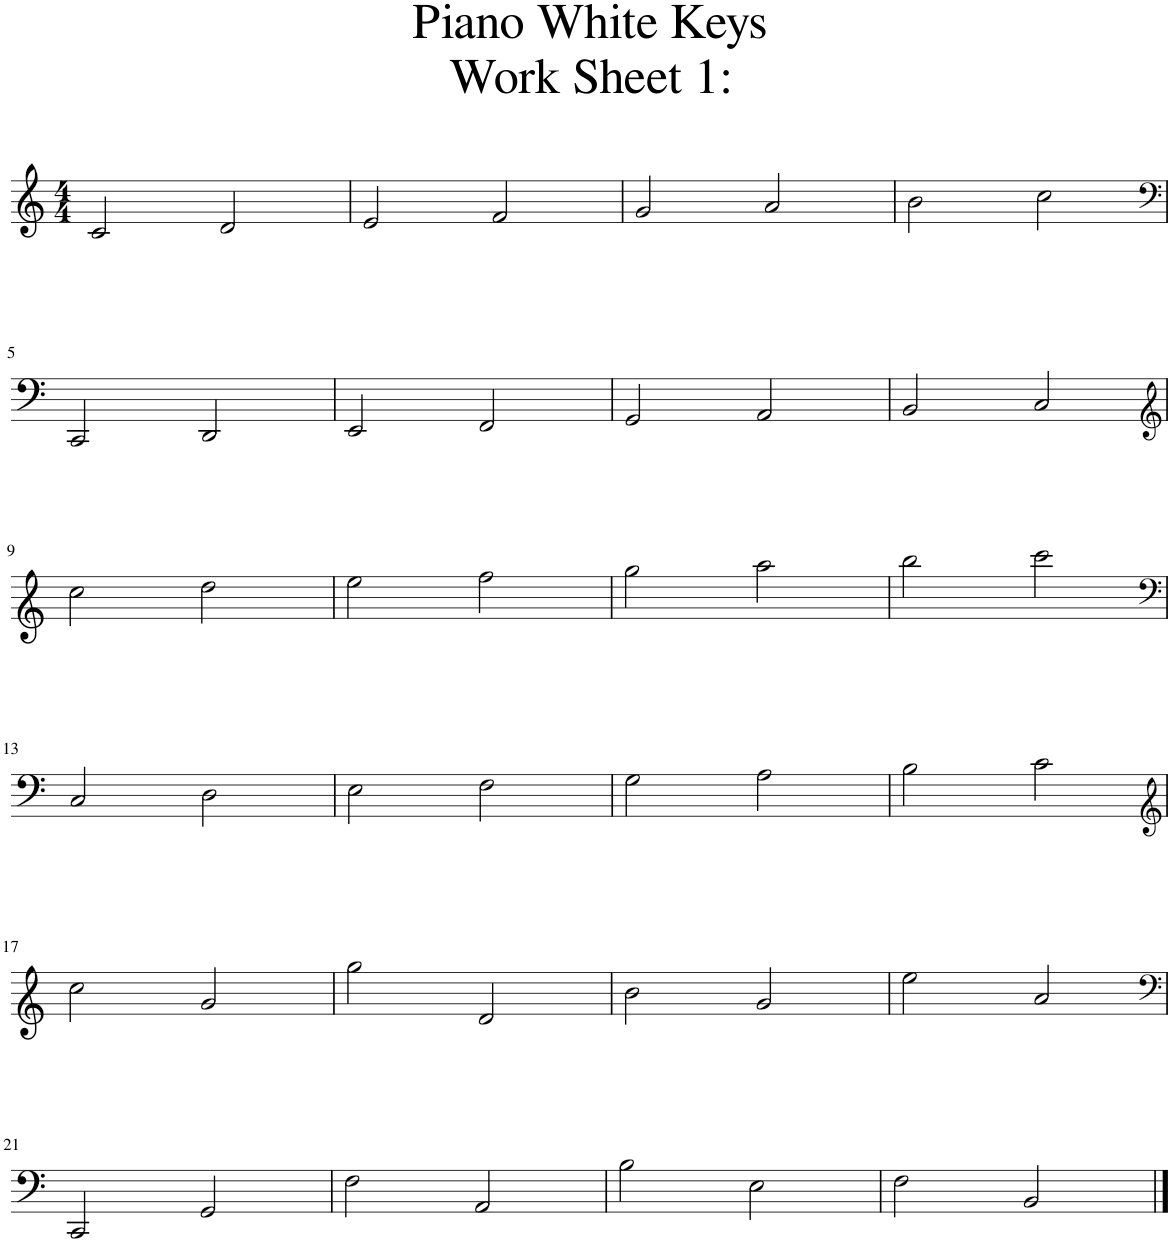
**kern
*part1
*staff1
*I"Piano
*I'Pno.
*clefG2
*k[]
*M4/4
=1
2c/
2d/
=2
2e/
2f/
=3
2g/
2a/
=4
2b\
2cc\
!!LO:LB:g=z
=5
*clefF4
2CC/
2DD/
=6
2EE/
2FF/
=7
2GG/
2AA/
=8
2BB/
2C/
!!LO:LB:g=z
=9
*clefG1
2ee\
2ff\
=10
2gg\
2aa\
=11
2bb\
2ccc\
=12
2ddd\
2eee\
!!LO:LB:g=z
=13
*clefF4
2C/
2D\
=14
2E\
2F\
=15
2G\
2A\
=16
2B\
2c\
!!LO:LB:g=z
=17
*clefG1
2ee\
2b/
=18
2bb\
2f/
=19
2dd\
2b/
=20
2gg\
2cc/
!!LO:LB:g=z
=21
*clefF4
2CC/
2GG/
=22
2F\
2AA/
=23
2B\
2E\
=24
2F\
2BB/
==
*-
